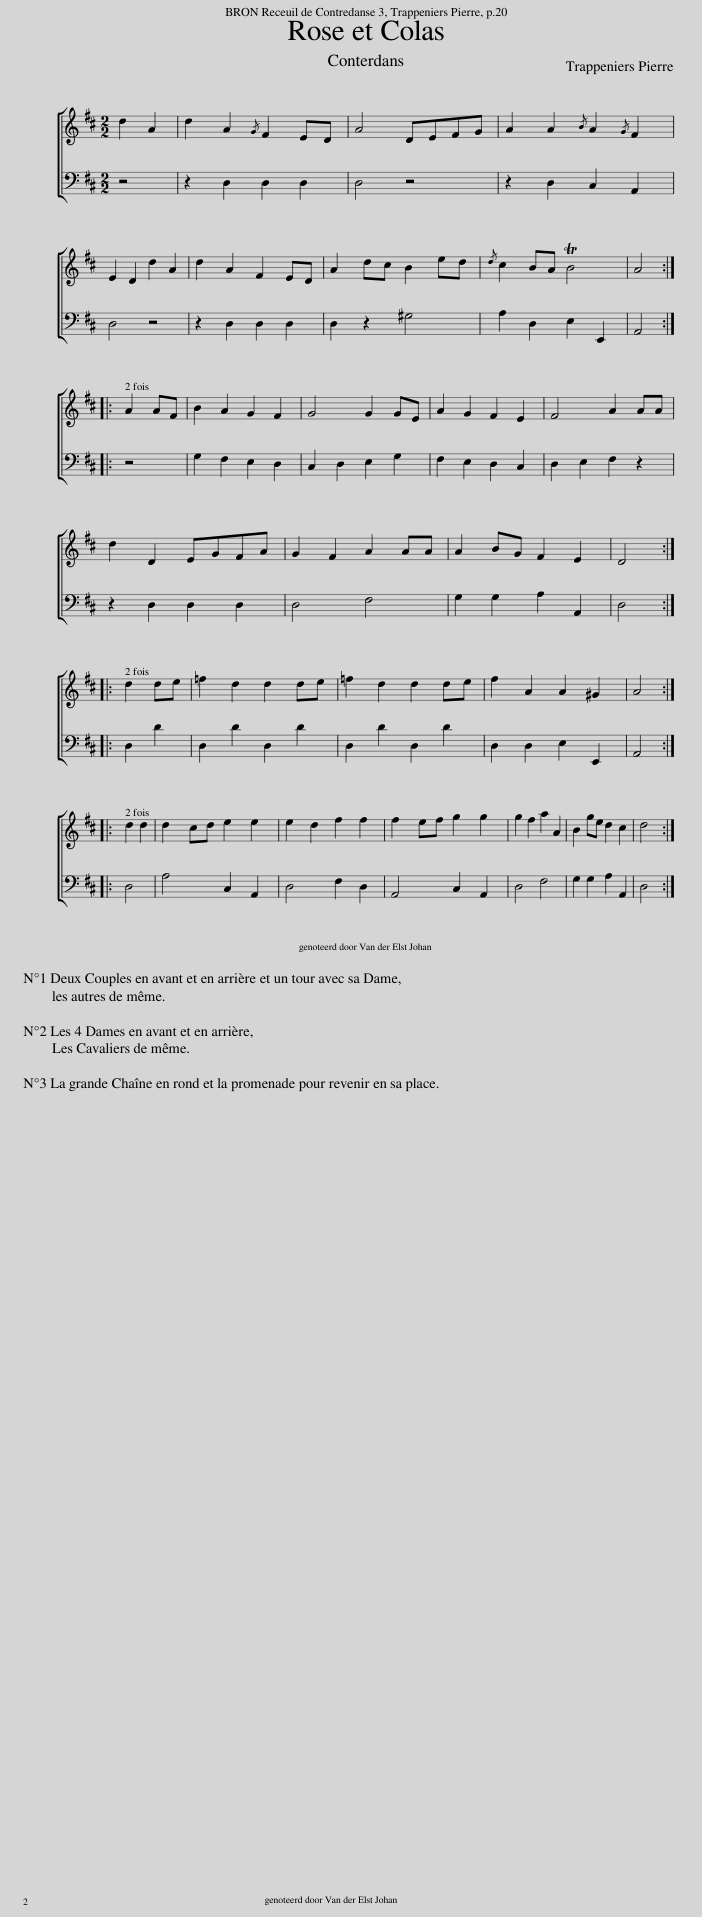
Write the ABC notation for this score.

X:1
%%score [ 1 2 ]
L:1/8
M:2/2
I:linebreak $
K:D
V:1 treble
V:2 bass
V:1
 d2 A2 | d2 A2{/G} F2 ED | A4 DEFG | A2 A2{/B} A2{/G} F2 |$ E2 D2 d2 A2 | %5
 d2 A2 F2 ED | A2 dc B2 ed |{/d} c2 BA TB4 | A4 ::$ A2 AF | %10
 B2 A2 G2 F2 | G4 G2 GE | A2 G2 F2 E2 | F4 A2 AA |$ d2 D2 EGFA | %15
 G2 F2 A2 AA | A2 BG F2 E2 | D4 ::$ d2 de | =f2 d2 d2 de | %20
 =f2 d2 d2 de | f2 A2 A2 ^G2 | A4 ::$ d2 d2 | d2 cd e2 e2 | %25
 e2 d2 f2 f2 | f2 ef g2 g2 | g2 f2 a2 A2 | B2 ge d2 c2 | d4 :| %30
V:2
 z4 | z2 D,2 D,2 D,2 | D,4 z4 | z2 D,2 C,2 A,,2 |$ D,4 z4 | %5
 z2 D,2 D,2 D,2 | D,2 z2 ^G,4 | A,2 D,2 E,2 E,,2 | A,,4 ::$ z4 | %10
 G,2 F,2 E,2 D,2 | C,2 D,2 E,2 G,2 | F,2 E,2 D,2 C,2 | D,2 E,2 F,2 z2 |$ z2 D,2 D,2 D,2 | %15
 D,4 F,4 | G,2 G,2 A,2 A,,2 | D,4 ::$ D,2 D2 | D,2 D2 D,2 D2 | %20
 D,2 D2 D,2 D2 | D,2 D,2 E,2 E,,2 | A,,4 ::$ D,4 | A,4 C,2 A,,2 | %25
 D,4 F,2 D,2 | A,,4 C,2 A,,2 | D,4 F,4 | G,2 G,2 A,2 A,,2 | D,4 :| %30
